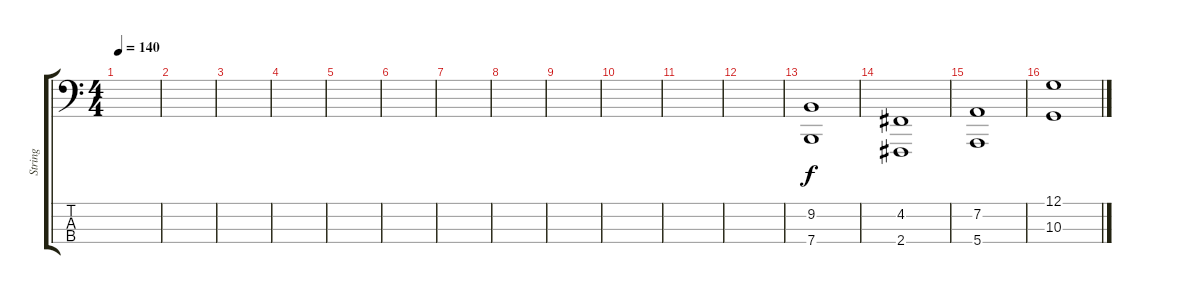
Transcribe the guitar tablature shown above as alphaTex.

\track ("String" "String") {instrument stringensemble2}
\staff {score tabs}
\tuning (G2 D2 A1 E1) {hide}
\ts (4 4)
\tempo 140
\clef f4
\ks c
|
|
|
|
|
|
|
|
|
|
|
|
(9.2 7.4).1 |
(4.2 2.4).1 |
(7.2 5.4).1 |
(12.1 10.3).1
